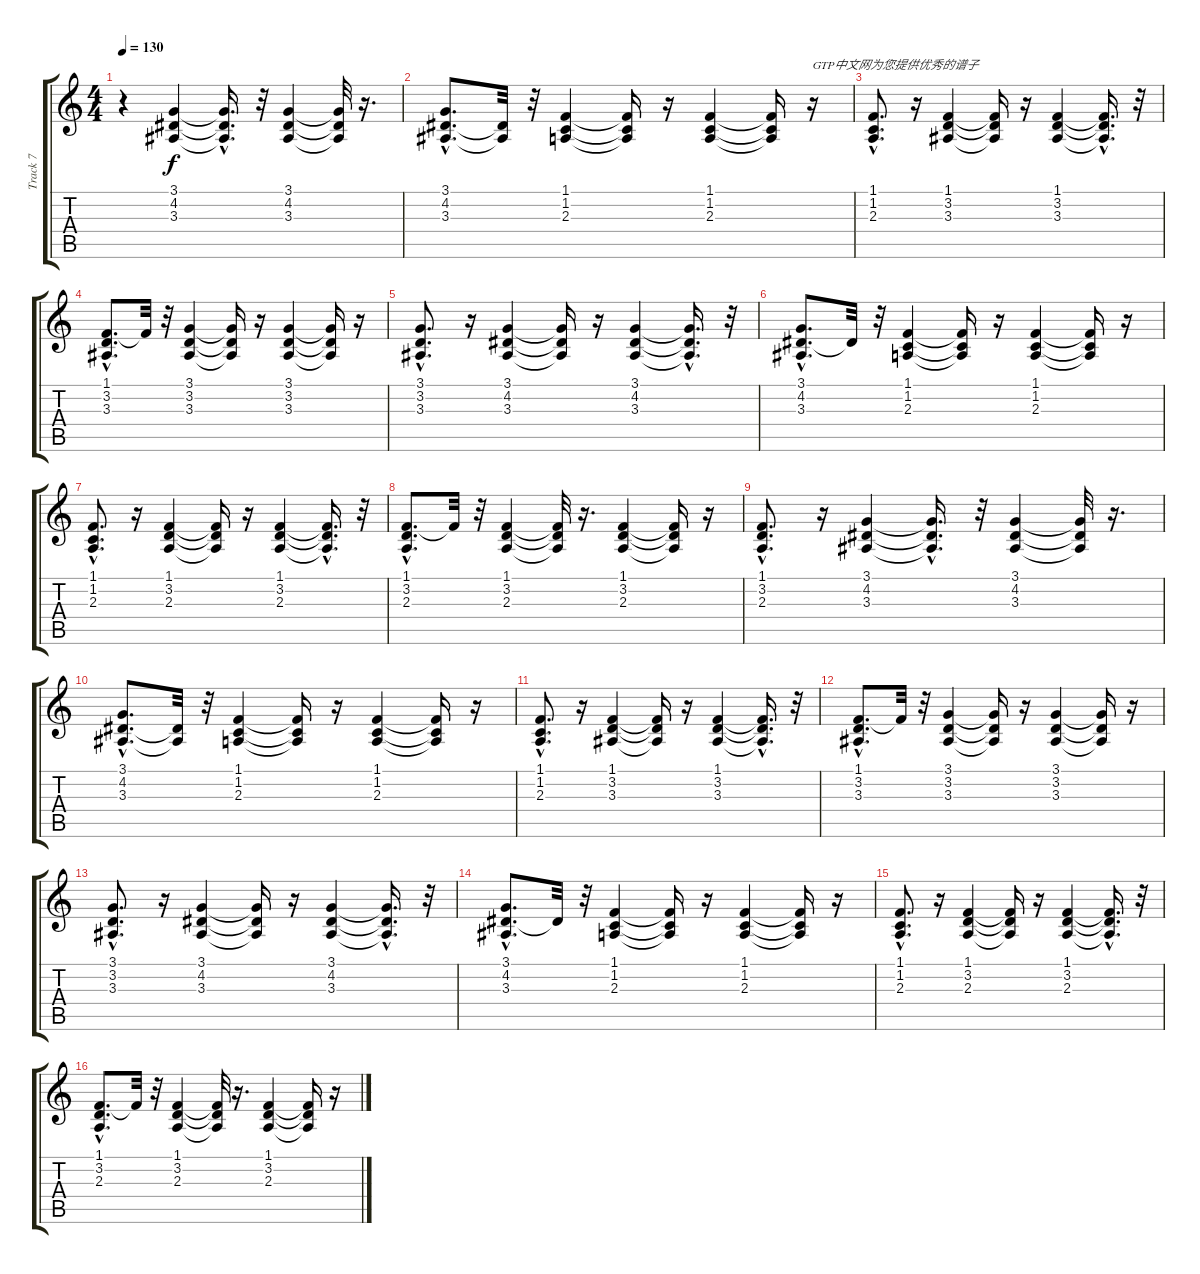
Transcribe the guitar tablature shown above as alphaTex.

\track ("Track 7" "Track 7") {instrument acousticgrandpiano}
\staff {score tabs}
\tuning (E4 B3 G3 D3 A2 E2) {hide}
\ts (4 4)
\tempo 130
\clef g2
\ks c
r.4{dy f instrument acousticgrandpiano} (3.1 4.2 3.3).4 (3.1{t} 4.2{hac t} 3.3{t}).16{d} r.32 (3.1 4.2 3.3).4 (3.1{t} 4.2{t} 3.3{t}).32 r.16{d} |
(3.1{hac} 4.2{hac} 3.3{hac}).8{d} (4.2{t} 3.3{t}).32 r.32 (1.1 1.2 2.3).4 (1.1{t} 1.2{t} 2.3{t}).16 r.16 (1.1 1.2 2.3).4 (1.1{t} 1.2{t} 2.3{t}).16 r.16{txt "GTP中文网为您提供优秀的谱子"} |
(1.1{hac} 1.2 2.3).8{d} r.16 (1.1 3.2 3.3).4 (1.1{t} 3.2{t} 3.3{t}).16 r.16 (1.1 3.2 3.3).4 (1.1{hac t} 3.2{t} 3.3{t}).16{d} r.32 |
(1.1{hac} 3.2{hac} 3.3{hac}).8{d} 1.1{t}.32 r.32 (3.1 3.2 3.3).4 (3.1{t} 3.2{t} 3.3{t}).16 r.16 (3.1 3.2 3.3).4 (3.1{t} 3.2{t} 3.3{t}).16 r.16 |
(3.1{hac} 3.2{hac} 3.3{hac}).8{d} r.16 (3.1 4.2 3.3).4 (3.1{t} 4.2{t} 3.3{t}).16 r.16 (3.1 4.2 3.3).4 (3.1{hac t} 4.2{hac t} 3.3{t}).16{d} r.32 |
(3.1 4.2{hac} 3.3{hac}).8{d} 4.2{t}.32 r.32 (1.1 1.2 2.3).4 (1.1{t} 1.2{t} 2.3{t}).16 r.16 (1.1 1.2 2.3).4 (1.1{t} 1.2{t} 2.3{t}).16 r.16 |
(1.1{hac} 1.2 2.3).8{d} r.16 (1.1 3.2 2.3).4 (1.1{t} 3.2{t} 2.3{t}).16 r.16 (1.1 3.2 2.3).4 (1.1{hac t} 3.2{hac t} 2.3{hac t}).16{d} r.32 |
(1.1{hac} 3.2{hac} 2.3{hac}).8{d} 1.1{t}.32 r.32 (1.1 3.2 2.3).4 (1.1{t} 3.2{t} 2.3{t}).32 r.16{d} (1.1 3.2 2.3).4 (1.1{t} 3.2{t} 2.3{t}).16 r.16 |
(1.1{hac} 3.2 2.3).8{d} r.16 (3.1 4.2 3.3).4 (3.1{t} 4.2{hac t} 3.3{t}).16{d} r.32 (3.1 4.2 3.3).4 (3.1{t} 4.2{t} 3.3{t}).32 r.16{d} |
(3.1{hac} 4.2{hac} 3.3{hac}).8{d} (4.2{t} 3.3{t}).32 r.32 (1.1 1.2 2.3).4 (1.1{t} 1.2{t} 2.3{t}).16 r.16 (1.1 1.2 2.3).4 (1.1{t} 1.2{t} 2.3{t}).16 r.16 |
(1.1{hac} 1.2 2.3).8{d} r.16 (1.1 3.2 3.3).4 (1.1{t} 3.2{t} 3.3{t}).16 r.16 (1.1 3.2 3.3).4 (1.1{hac t} 3.2{t} 3.3{t}).16{d} r.32 |
(1.1{hac} 3.2{hac} 3.3{hac}).8{d} 1.1{t}.32 r.32 (3.1 3.2 3.3).4 (3.1{t} 3.2{t} 3.3{t}).16 r.16 (3.1 3.2 3.3).4 (3.1{t} 3.2{t} 3.3{t}).16 r.16 |
(3.1{hac} 3.2{hac} 3.3{hac}).8{d} r.16 (3.1 4.2 3.3).4 (3.1{t} 4.2{t} 3.3{t}).16 r.16 (3.1 4.2 3.3).4 (3.1{hac t} 4.2{hac t} 3.3{t}).16{d} r.32 |
(3.1 4.2{hac} 3.3{hac}).8{d} 4.2{t}.32 r.32 (1.1 1.2 2.3).4 (1.1{t} 1.2{t} 2.3{t}).16 r.16 (1.1 1.2 2.3).4 (1.1{t} 1.2{t} 2.3{t}).16 r.16 |
(1.1{hac} 1.2 2.3).8{d} r.16 (1.1 3.2 2.3).4 (1.1{t} 3.2{t} 2.3{t}).16 r.16 (1.1 3.2 2.3).4 (1.1{hac t} 3.2{hac t} 2.3{hac t}).16{d} r.32 |
(1.1{hac} 3.2{hac} 2.3{hac}).8{d} 1.1{t}.32 r.32 (1.1 3.2 2.3).4 (1.1{t} 3.2{t} 2.3{t}).32 r.16{d} (1.1 3.2 2.3).4 (1.1{t} 3.2{t} 2.3{t}).16 r.16
